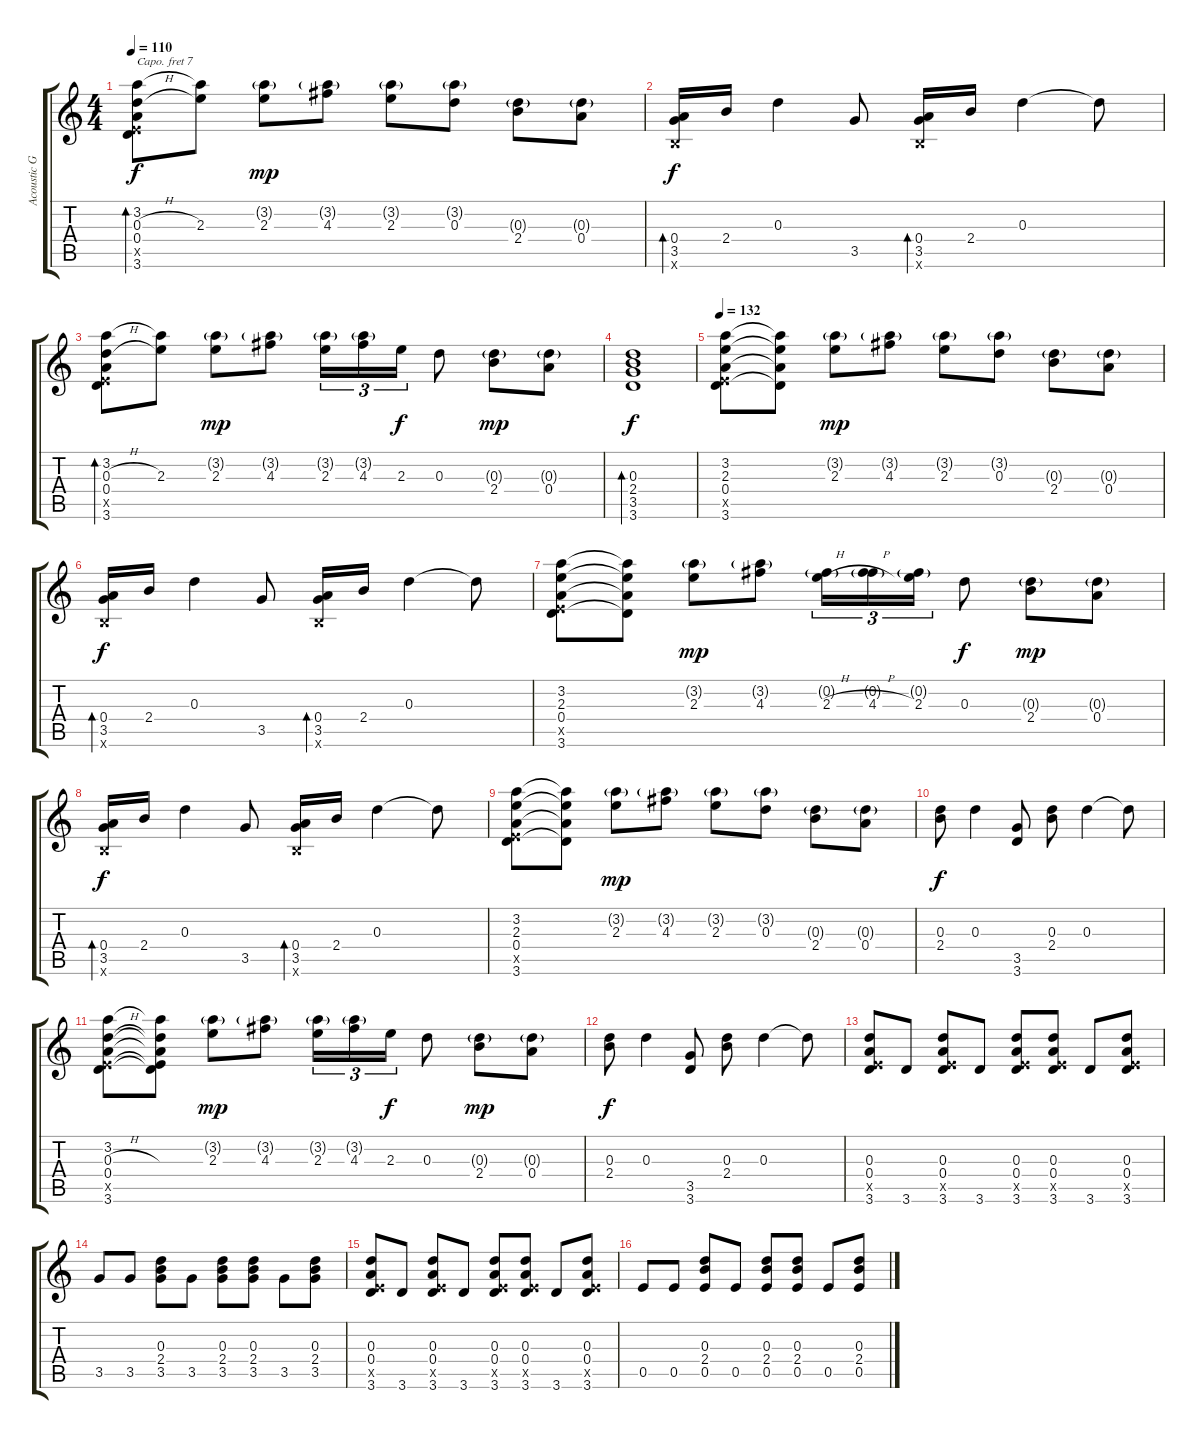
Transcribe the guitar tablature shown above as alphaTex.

\track ("Acoustic Guitar capo 7th Fret" "Acoustic G") {instrument acousticguitarsteel}
\staff {score tabs}
\capo 7
\tuning (E4 B3 G3 D3 A2 E2) {hide}
\ts (4 4)
\tempo 110
\clef g2
\ks c
(3.2 0.3{h} 0.4 0.5{x} 3.6).8{bd 240 dy f instrument acousticguitarsteel} (3.2{t} 2.3).8 (3.2{g} 2.3).8{dy mp} (3.2{g} 4.3).8 (3.2{g} 2.3).8 (3.2{g} 0.3).8 (0.3{g} 2.4).8 (0.3{g} 0.4).8 |
(0.4 3.5 0.6{x}).16{bd 480 dy f} 2.4.16 0.3.4 3.5.8 (0.4 3.5 0.6{x}).16{bd 480} 2.4.16 0.3.4 0.3{t}.8 |
(3.2 0.3{h} 0.4 0.5{x} 3.6).8{bd 240} (3.2{t} 2.3).8 (3.2{g} 2.3).8{dy mp} (3.2{g} 4.3).8 (3.2{g} 2.3).16{tu (3 2)} (3.2{g} 4.3).16{tu (3 2)} 2.3.16{tu (3 2) dy f} 0.3.8 (0.3{g} 2.4).8{dy mp} (0.3{g} 0.4).8 |
(0.3 2.4 3.5 3.6).1{bd 480 dy f} |
\tempo 132
(3.2 2.3 0.4 0.5{x} 3.6).8 (3.2{t} 2.3{t} 0.4{t} 3.6{t}).8 (3.2{g} 2.3).8{dy mp} (3.2{g} 4.3).8 (3.2{g} 2.3).8 (3.2{g} 0.3).8 (0.3{g} 2.4).8 (0.3{g} 0.4).8 |
(0.4 3.5 0.6{x}).16{bd 480 dy f} 2.4.16 0.3.4 3.5.8 (0.4 3.5 0.6{x}).16{bd 480} 2.4.16 0.3.4 0.3{t}.8 |
(3.2 2.3 0.4 0.5{x} 3.6).8 (3.2{t} 2.3{t} 0.4{t} 3.6{t}).8 (3.2{g} 2.3).8{dy mp} (3.2{g} 4.3).8 (0.2{g} 2.3{h}).16{tu (3 2)} (0.2{g} 4.3{h}).16{tu (3 2)} (0.2{g} 2.3).16{tu (3 2)} 0.3.8{dy f} (0.3{g} 2.4).8{dy mp} (0.3{g} 0.4).8 |
(0.4 3.5 0.6{x}).16{bd 480 dy f} 2.4.16 0.3.4 3.5.8 (0.4 3.5 0.6{x}).16{bd 480} 2.4.16 0.3.4 0.3{t}.8 |
(3.2 2.3 0.4 0.5{x} 3.6).8 (3.2{t} 2.3{t} 0.4{t} 3.6{t}).8 (3.2{g} 2.3).8{dy mp} (3.2{g} 4.3).8 (3.2{g} 2.3).8 (3.2{g} 0.3).8 (0.3{g} 2.4).8 (0.3{g} 0.4).8 |
(0.3 2.4).8{dy f} 0.3.4 (3.5 3.6).8 (0.3 2.4).8 0.3.4 0.3{t}.8 |
(3.2 0.3{h} 0.4 0.5{x} 3.6).8 (3.2{t} 0.3{t} 0.4{t} 0.5{t} 3.6{t}).8 (3.2{g} 2.3).8{dy mp} (3.2{g} 4.3).8 (3.2{g} 2.3).16{tu (3 2)} (3.2{g} 4.3).16{tu (3 2)} 2.3.16{tu (3 2) dy f} 0.3.8 (0.3{g} 2.4).8{dy mp} (0.3{g} 0.4).8 |
(0.3 2.4).8{dy f} 0.3.4 (3.5 3.6).8 (0.3 2.4).8 0.3.4 0.3{t}.8 |
(0.3 0.4 0.5{x} 3.6).8 3.6.8 (0.3 0.4 0.5{x} 3.6).8 3.6.8 (0.3 0.4 0.5{x} 3.6).8 (0.3 0.4 0.5{x} 3.6).8 3.6.8 (0.3 0.4 0.5{x} 3.6).8 |
3.5.8 3.5.8 (0.3 2.4 3.5).8 3.5.8 (0.3 2.4 3.5).8 (0.3 2.4 3.5).8 3.5.8 (0.3 2.4 3.5).8 |
(0.3 0.4 0.5{x} 3.6).8 3.6.8 (0.3 0.4 0.5{x} 3.6).8 3.6.8 (0.3 0.4 0.5{x} 3.6).8 (0.3 0.4 0.5{x} 3.6).8 3.6.8 (0.3 0.4 0.5{x} 3.6).8 |
0.5.8 0.5.8 (0.3 2.4 0.5).8 0.5.8 (0.3 2.4 0.5).8 (0.3 2.4 0.5).8 0.5.8 (0.3 2.4 0.5).8
